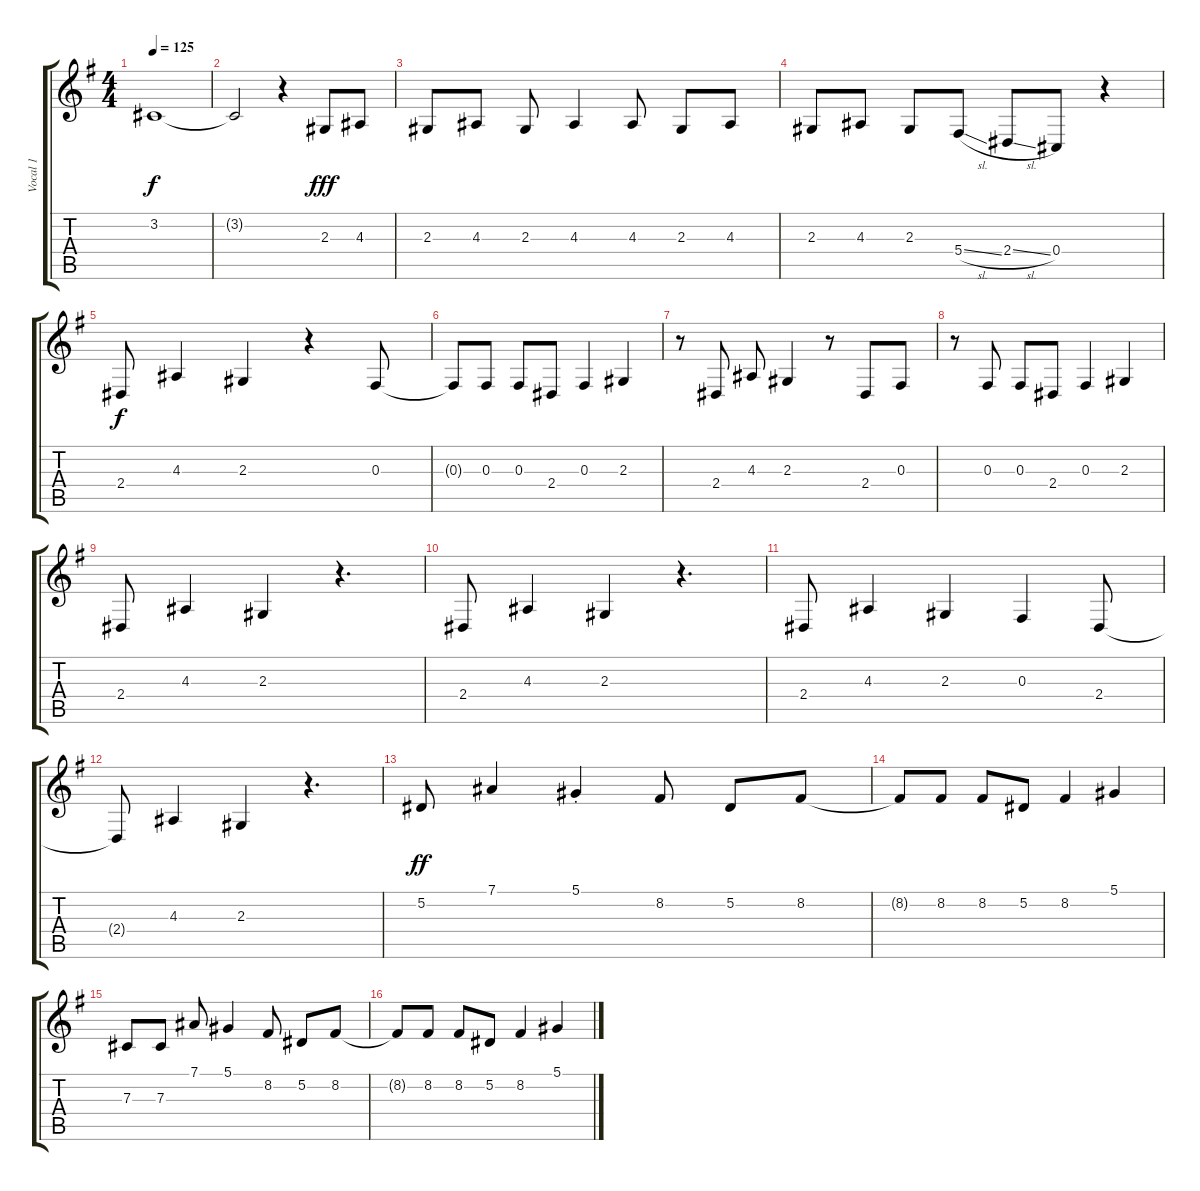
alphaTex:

\track ("Vocal 1" "Vocal 1") {instrument baritonesax}
\staff {score tabs}
\tuning (Eb4 Bb3 Gb3 Db3 Ab2 Eb2) {hide}
\ts (4 4)
\tempo 125
\clef g2
\ks eminor
3.2{t}.1{dy f} |
3.2{t}.2 r.4 2.3.8{dy fff} 4.3.8 |
2.3.8 4.3.8 2.3.8 4.3.4 4.3.8 2.3.8 4.3.8 |
2.3.8 4.3.8 2.3.8 5.4{sl}.8 2.4{sl}.8 0.4.8 r.4 |
2.4.8{dy f} 4.3.4 2.3.4 r.4 0.3.8 |
0.3{t}.8 0.3.8 0.3.8 2.4.8 0.3.4 2.3.4 |
r.8 2.4.8 4.3.8 2.3.4 r.8 2.4.8 0.3.8 |
r.8 0.3.8 0.3.8 2.4.8 0.3.4 2.3.4 |
2.4.8 4.3.4 2.3.4 r.4{d} |
2.4.8 4.3.4 2.3.4 r.4{d} |
2.4.8 4.3.4 2.3.4 0.3.4 2.4.8 |
2.4{t}.8 4.3.4 2.3.4 r.4{d} |
5.2.8{dy ff} 7.1.4 5.1{st}.4 8.2.8 5.2.8 8.2.8 |
8.2{t}.8 8.2.8 8.2.8 5.2.8 8.2.4 5.1.4 |
7.3.8 7.3.8 7.1.8 5.1.4 8.2.8 5.2.8 8.2.8 |
8.2{t}.8 8.2.8 8.2.8 5.2.8 8.2.4 5.1.4
